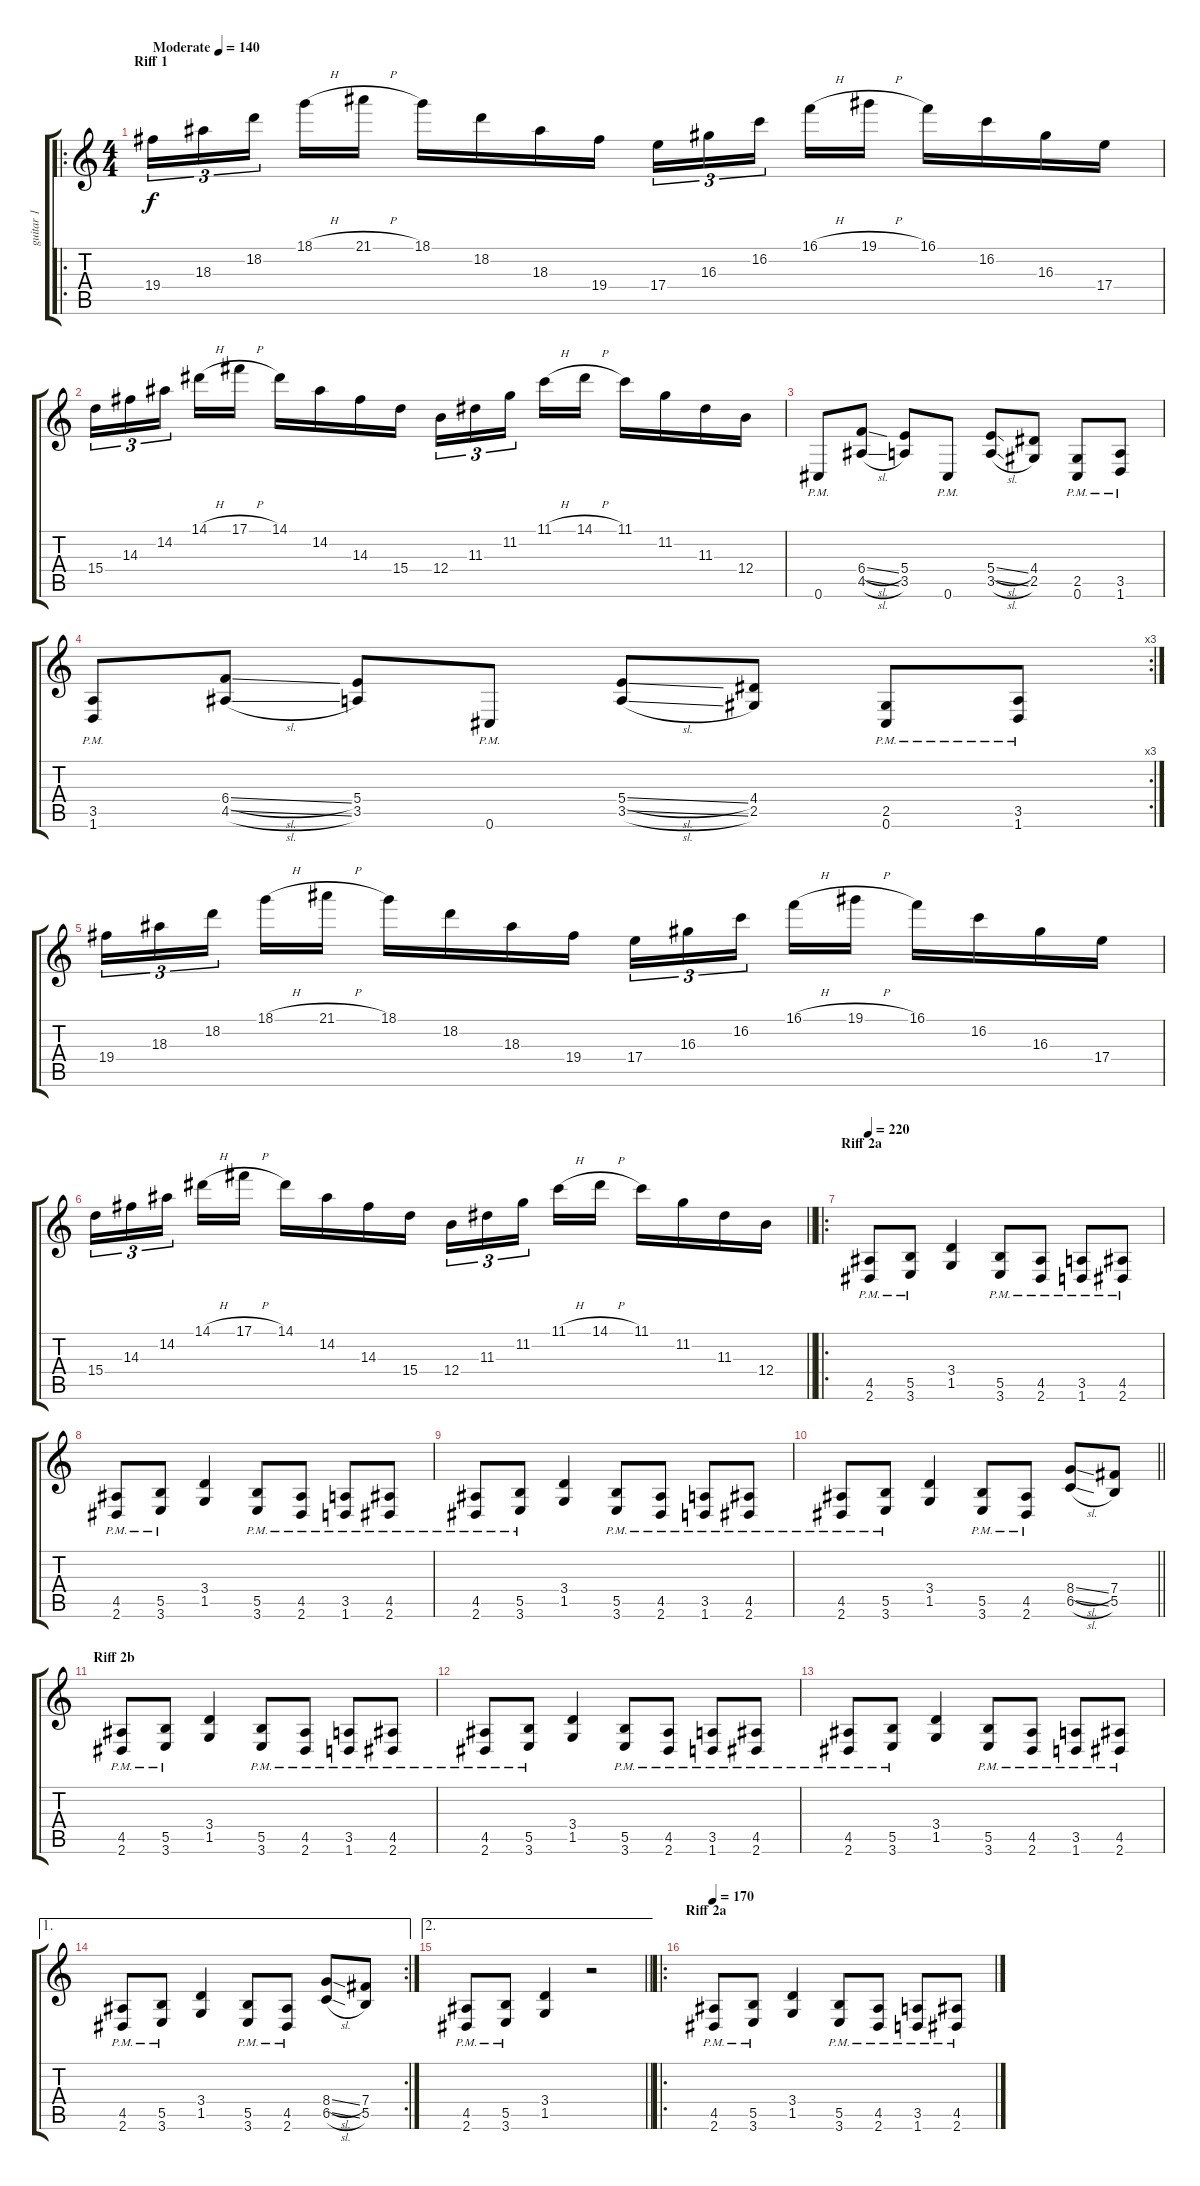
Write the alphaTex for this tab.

\track ("guitar 1" "guitar 1") {instrument distortionguitar}
\staff {score tabs}
\tuning (Db4 Ab3 E3 B2 Gb2 Db2) {hide}
\ro
\ts (4 4)
\section ("" "Riff 1")
\tempo (140 "Moderate")
\clef g2
\ks c
19.4.16{tu (3 2) dy f instrument distortionguitar} 18.3.16{tu (3 2)} 18.2.16{tu (3 2) beam splitsecondary} 18.1{h}.16 21.1{h}.16 18.1.16 18.2.16 18.3.16 19.4.16 17.4.16{tu (3 2)} 16.3.16{tu (3 2)} 16.2.16{tu (3 2) beam splitsecondary} 16.1{h}.16 19.1{h}.16 16.1.16 16.2.16 16.3.16 17.4.16 |
15.4.16{tu (3 2)} 14.3.16{tu (3 2)} 14.2.16{tu (3 2) beam splitsecondary} 14.1{h}.16 17.1{h}.16 14.1.16 14.2.16 14.3.16 15.4.16 12.4.16{tu (3 2)} 11.3.16{tu (3 2)} 11.2.16{tu (3 2) beam splitsecondary} 11.1{h}.16 14.1{h}.16 11.1.16 11.2.16 11.3.16 12.4.16 |
0.6{pm}.8 (6.4{sl} 4.5{sl}).8 (5.4 3.5).8 0.6{pm}.8 (5.4{sl} 3.5{sl}).8 (4.4 2.5).8 (2.5{pm} 0.6{pm}).8 (3.5{pm} 1.6{pm}).8 |
\rc 3
(3.5{pm} 1.6{pm}).8 (6.4{sl} 4.5{sl}).8 (5.4 3.5).8 0.6{pm}.8 (5.4{sl} 3.5{sl}).8 (4.4 2.5).8 (2.5{pm} 0.6{pm}).8 (3.5{pm} 1.6{pm}).8 |
19.4.16{tu (3 2)} 18.3.16{tu (3 2)} 18.2.16{tu (3 2) beam splitsecondary} 18.1{h}.16 21.1{h}.16 18.1.16 18.2.16 18.3.16 19.4.16 17.4.16{tu (3 2)} 16.3.16{tu (3 2)} 16.2.16{tu (3 2) beam splitsecondary} 16.1{h}.16 19.1{h}.16 16.1.16 16.2.16 16.3.16 17.4.16 |
\barLineRight lightlight
15.4.16{tu (3 2)} 14.3.16{tu (3 2)} 14.2.16{tu (3 2) beam splitsecondary} 14.1{h}.16 17.1{h}.16 14.1.16 14.2.16 14.3.16 15.4.16 12.4.16{tu (3 2)} 11.3.16{tu (3 2)} 11.2.16{tu (3 2) beam splitsecondary} 11.1{h}.16 14.1{h}.16 11.1.16 11.2.16 11.3.16 12.4.16 |
\ro
\section ("" "Riff 2a")
\tempo 220
(4.5{pm} 2.6{pm}).8 (5.5{pm} 3.6{pm}).8 (3.4 1.5).4 (5.5{pm} 3.6{pm}).8 (4.5{pm} 2.6{pm}).8 (3.5{pm} 1.6{pm}).8 (4.5{pm} 2.6{pm}).8 |
(4.5{pm} 2.6{pm}).8 (5.5{pm} 3.6{pm}).8 (3.4 1.5).4 (5.5{pm} 3.6{pm}).8 (4.5{pm} 2.6{pm}).8 (3.5{pm} 1.6{pm}).8 (4.5{pm} 2.6{pm}).8 |
(4.5{pm} 2.6{pm}).8 (5.5{pm} 3.6{pm}).8 (3.4 1.5).4 (5.5{pm} 3.6{pm}).8 (4.5{pm} 2.6{pm}).8 (3.5{pm} 1.6{pm}).8 (4.5{pm} 2.6{pm}).8 |
\barLineRight lightlight
(4.5{pm} 2.6{pm}).8 (5.5{pm} 3.6{pm}).8 (3.4 1.5).4 (5.5{pm} 3.6{pm}).8 (4.5{pm} 2.6{pm}).8 (8.4{sl} 6.5{sl}).8 (7.4 5.5).8 |
\section ("" "Riff 2b")
(4.5{pm} 2.6{pm}).8 (5.5{pm} 3.6{pm}).8 (3.4 1.5).4 (5.5{pm} 3.6{pm}).8 (4.5{pm} 2.6{pm}).8 (3.5{pm} 1.6{pm}).8 (4.5{pm} 2.6{pm}).8 |
(4.5{pm} 2.6{pm}).8 (5.5{pm} 3.6{pm}).8 (3.4 1.5).4 (5.5{pm} 3.6{pm}).8 (4.5{pm} 2.6{pm}).8 (3.5{pm} 1.6{pm}).8 (4.5{pm} 2.6{pm}).8 |
(4.5{pm} 2.6{pm}).8 (5.5{pm} 3.6{pm}).8 (3.4 1.5).4 (5.5{pm} 3.6{pm}).8 (4.5{pm} 2.6{pm}).8 (3.5{pm} 1.6{pm}).8 (4.5{pm} 2.6{pm}).8 |
\ae 1
\rc 2
(4.5{pm} 2.6{pm}).8 (5.5{pm} 3.6{pm}).8 (3.4 1.5).4 (5.5{pm} 3.6{pm}).8 (4.5{pm} 2.6{pm}).8 (8.4{sl} 6.5{sl}).8 (7.4 5.5).8 |
\ae 2
\barLineRight lightlight
(4.5{pm} 2.6{pm}).8 (5.5{pm} 3.6{pm}).8 (3.4 1.5).4 r.2 |
\ro
\section ("" "Riff 2a")
\tempo 170
(4.5{pm} 2.6{pm}).8 (5.5{pm} 3.6{pm}).8 (3.4 1.5).4 (5.5{pm} 3.6{pm}).8 (4.5{pm} 2.6{pm}).8 (3.5{pm} 1.6{pm}).8 (4.5{pm} 2.6{pm}).8
